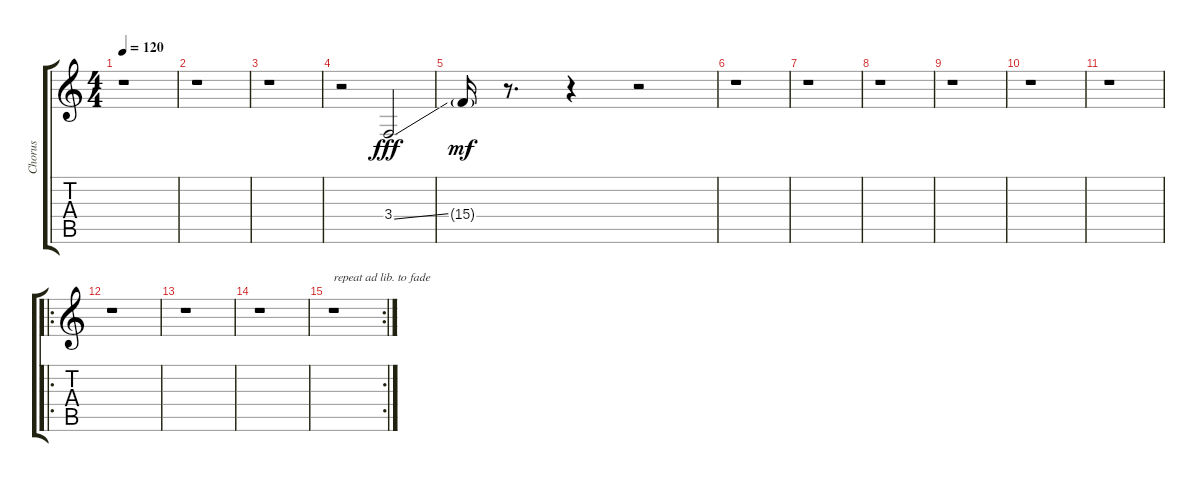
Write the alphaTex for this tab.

\track ("Chorus" "Chorus") {instrument synthvoice}
\staff {score tabs}
\tuning (E4 B3 G3 D3 A2 E2) {hide}
\ts (4 4)
\tempo 120
\clef g2
\ks c
r.1{dy f} |
r.1 |
r.1 |
r.2 3.4{ss}.2{dy fff} |
15.4{g}.16{dy mf} r.8{d} r.4 r.2 |
r.1 |
r.1 |
r.1 |
r.1 |
r.1 |
r.1 |
\ro
r.1 |
r.1 |
r.1 |
\rc 2
r.1{txt "repeat ad lib. to fade"}
